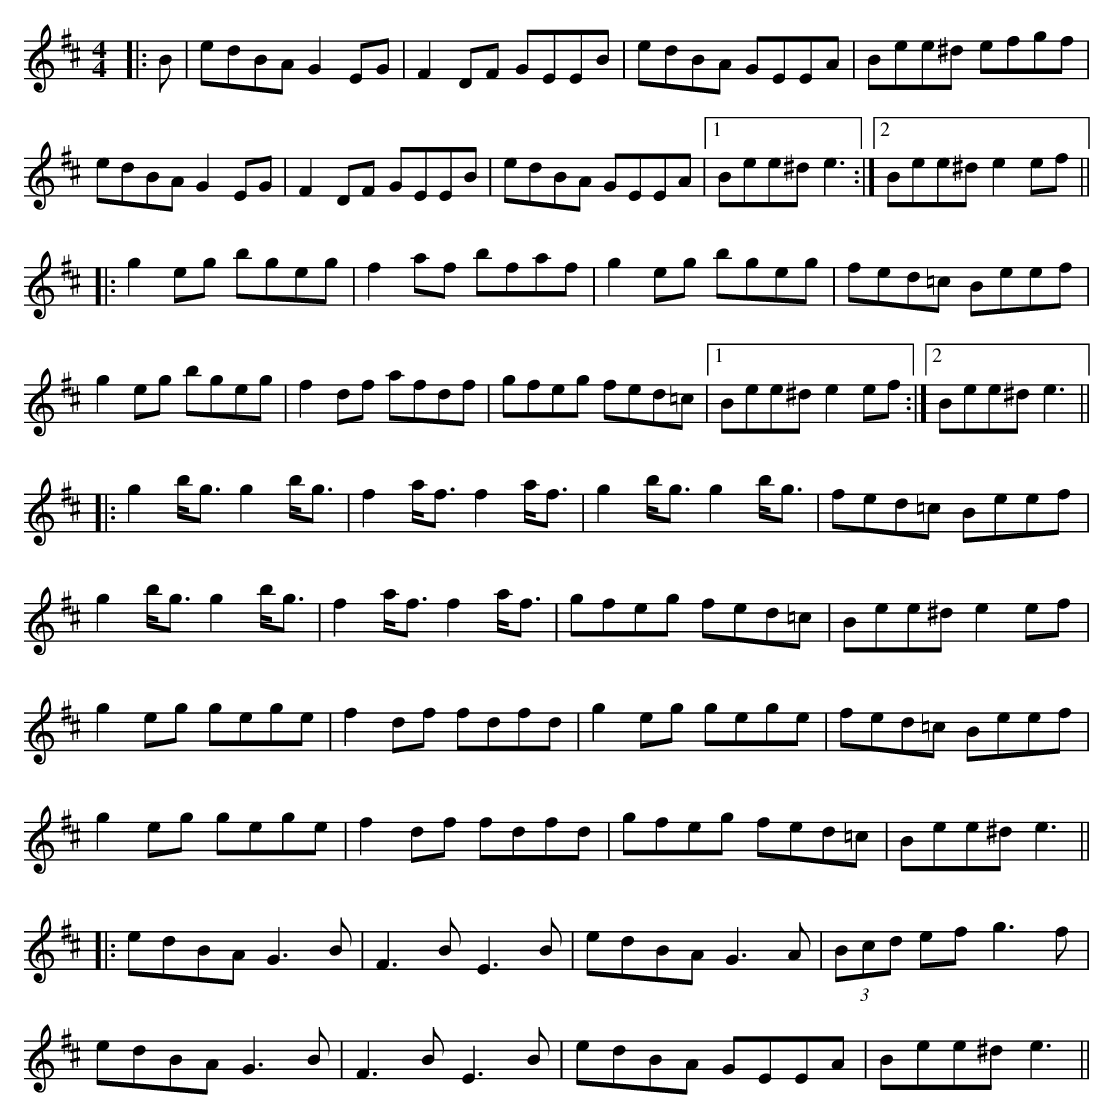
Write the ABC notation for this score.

X:1
M:4/4
K:Edor
|:B|edBA G2 EG|F2 DF GEEB|edBA GEEA|Bee^d efgf|
edBA G2 EG|F2 DF GEEB|edBA GEEA|1 Bee^d e3:|2 Bee^d e2ef||
|:g2 eg bgeg|f2 af bfaf|g2 eg bgeg|fed=c Beef|
g2 eg bgeg|f2 df afdf|gfeg fed=c|1 Bee^d e2ef:|2 Bee^d e3||
|:g2 b<g g2 b<g|f2 a<f f2 a<f|g2 b<g g2 b<g|fed=c Beef|
g2 b<g g2 b<g|f2 a<f f2 a<f|gfeg fed=c|Bee^d e2 ef|
g2 eg gege|f2 df fdfd|g2 eg gege|fed=c Beef|
g2 eg gege|f2 df fdfd|gfeg fed=c|Bee^d e3||
|:edBA G3B|F3B E3B|edBA G3A|(3Bcd ef g3f|
edBA G3B|F3B E3B|edBA GEEA|Bee^d e3||
